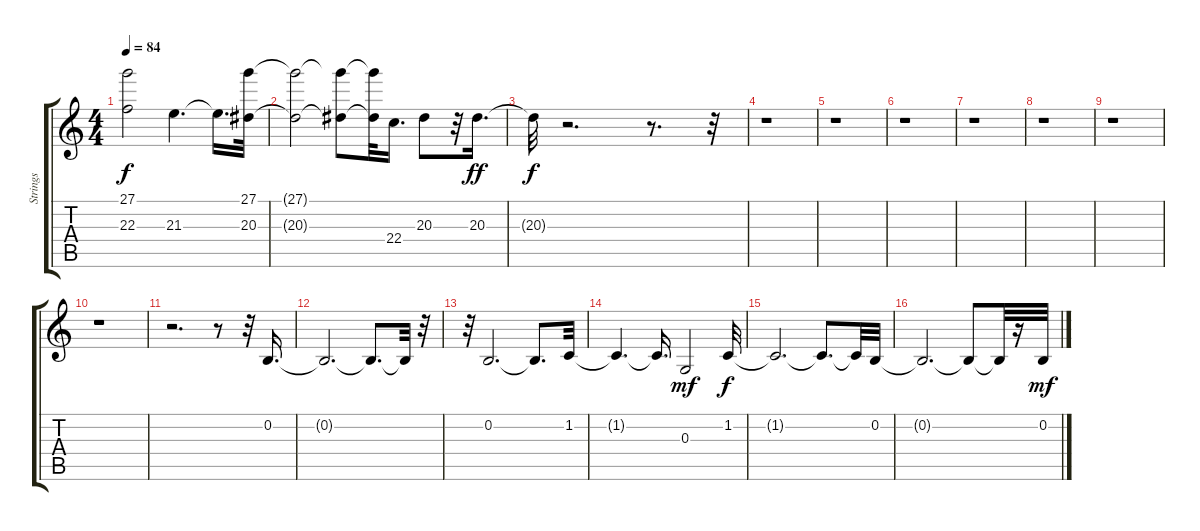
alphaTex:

\track ("Strings" "Strings") {instrument stringensemble2}
\staff {score tabs}
\tuning (E4 B3 G3 D3 A2 E2) {hide}
\ts (4 4)
\tempo 84
\clef g2
\ks c
(27.1 22.3).2{dy f} 21.3.4{d} 21.3{t}.16{d} (27.1 20.3).32 |
(27.1{t} 20.3{t}).2 (27.1{t} 20.3{t}).8 (27.1{t} 20.3{t}).32 22.4.16{d} 20.3.8 r.32 20.3.16{d dy ff} |
20.3{t}.32{dy f} r.2{d} r.8{d} r.32 |
r.1 |
r.1 |
r.1 |
r.1 |
r.1 |
r.1 |
r.1 |
r.2{d} r.8 r.32 0.2.16{d} |
0.2{t}.2{d} 0.2{t}.8{d} 0.2{t}.32 r.32 |
r.32 0.2.2{d} 0.2{t}.8{d} 1.2.32 |
1.2{t}.4{d} 1.2{t}.16{d} 0.3.2{dy mf} 1.2.32{dy f} |
1.2{t}.2{d} 1.2{t}.8{d} 1.2{t}.32 0.2.32 |
0.2{t}.2{d} 0.2{t}.8 0.2{t}.32 r.16 0.2.32{dy mf}
